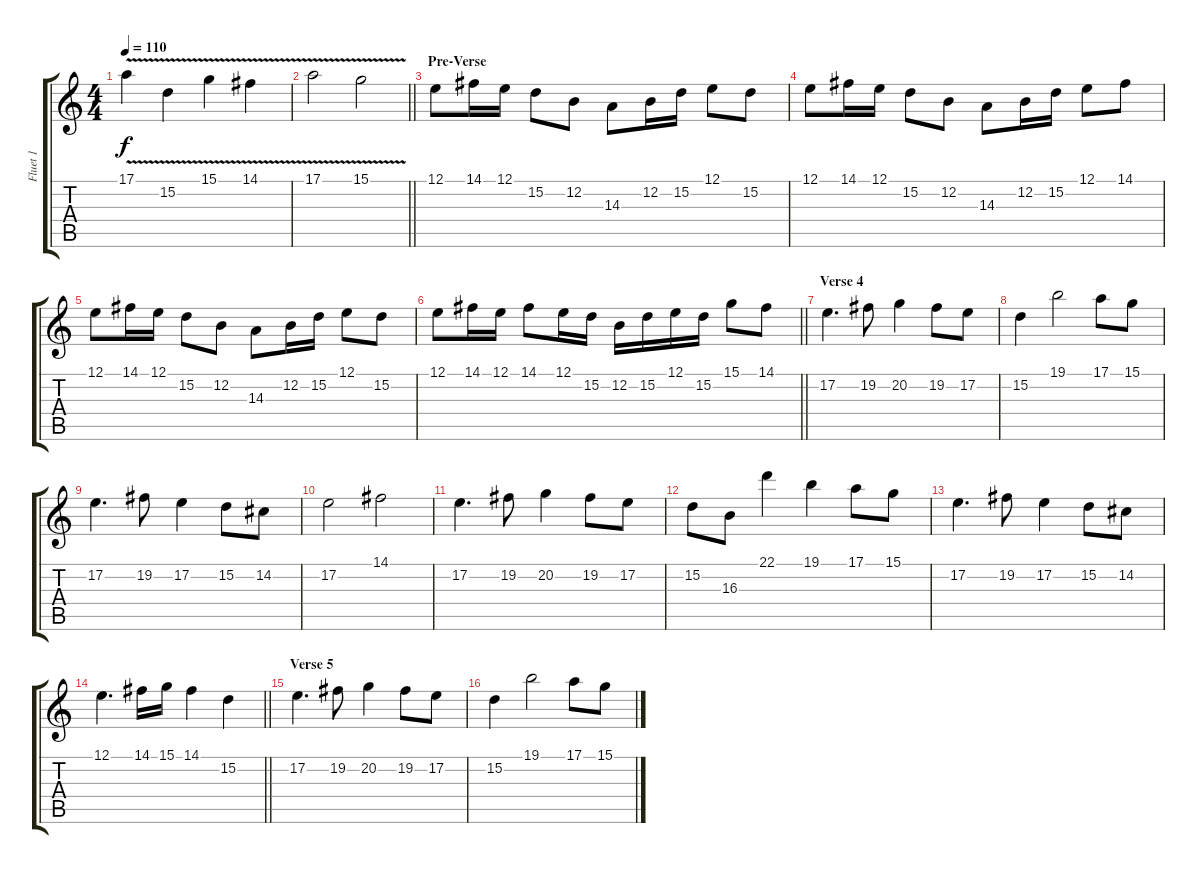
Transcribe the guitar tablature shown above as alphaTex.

\track ("Fluet 1" "Fluet 1") {instrument harmonica}
\staff {score tabs}
\tuning (E4 B3 G3 D3 A2 E2) {hide}
\ts (4 4)
\tempo 110
\clef g2
\ks c
17.1{v}.4{dy f} 15.2{v}.4 15.1{v}.4 14.1{v}.4 |
\barLineRight lightlight
17.1{v}.2 15.1{v}.2 |
\section ("" "Pre-Verse")
12.1.8 14.1.16 12.1.16 15.2.8 12.2.8 14.3.8 12.2.16 15.2.16 12.1.8 15.2.8 |
12.1.8 14.1.16 12.1.16 15.2.8 12.2.8 14.3.8 12.2.16 15.2.16 12.1.8 14.1.8 |
12.1.8 14.1.16 12.1.16 15.2.8 12.2.8 14.3.8 12.2.16 15.2.16 12.1.8 15.2.8 |
\barLineRight lightlight
12.1.8 14.1.16 12.1.16 14.1.8 12.1.16 15.2.16 12.2.16 15.2.16 12.1.16 15.2.16 15.1.8 14.1.8 |
\section ("" "Verse 4")
17.2.4{d} 19.2.8 20.2.4 19.2.8 17.2.8 |
15.2.4 19.1.2 17.1.8 15.1.8 |
17.2.4{d} 19.2.8 17.2.4 15.2.8 14.2.8 |
17.2.2 14.1.2 |
17.2.4{d} 19.2.8 20.2.4 19.2.8 17.2.8 |
15.2.8 16.3.8 22.1.4 19.1.4 17.1.8 15.1.8 |
17.2.4{d} 19.2.8 17.2.4 15.2.8 14.2.8 |
\barLineRight lightlight
12.1.4{d} 14.1.16 15.1.16 14.1.4 15.2.4 |
\section ("" "Verse 5")
17.2.4{d} 19.2.8 20.2.4 19.2.8 17.2.8 |
15.2.4 19.1.2 17.1.8 15.1.8
